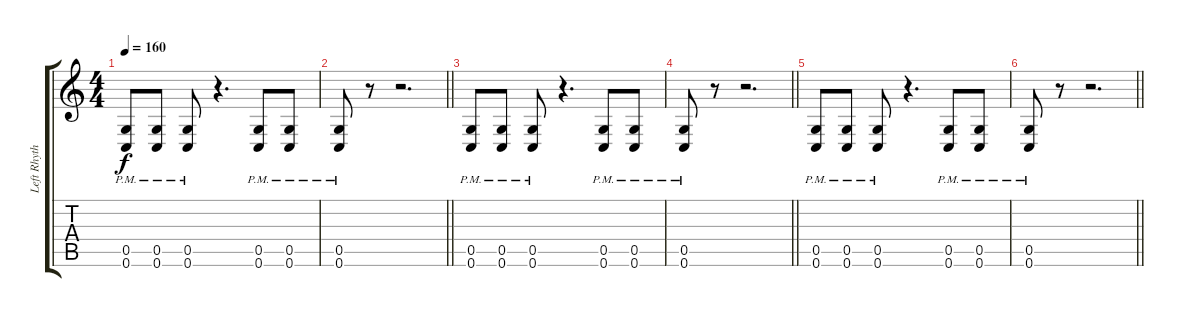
\track ("Left Rhythm" "Left Rhyth") {instrument distortionguitar}
\staff {score tabs}
\tuning (D4 A3 F3 C3 G2 C2) {hide}
\ts (4 4)
\tempo 160
\clef g2
\ks c
(0.5{pm} 0.6{pm}).8{dy f volume 8} (0.5{pm} 0.6{pm}).8 (0.5{pm} 0.6{pm}).8 r.4{d} (0.5{pm} 0.6{pm}).8 (0.5{pm} 0.6{pm}).8 |
\barLineRight lightlight
(0.5{pm} 0.6{pm}).8 r.8 r.2{d} |
(0.5{pm} 0.6{pm}).8{volume 4} (0.5{pm} 0.6{pm}).8 (0.5{pm} 0.6{pm}).8 r.4{d} (0.5{pm} 0.6{pm}).8 (0.5{pm} 0.6{pm}).8 |
\barLineRight lightlight
(0.5{pm} 0.6{pm}).8 r.8 r.2{d} |
(0.5{pm} 0.6{pm}).8{volume 0} (0.5{pm} 0.6{pm}).8 (0.5{pm} 0.6{pm}).8 r.4{d} (0.5{pm} 0.6{pm}).8 (0.5{pm} 0.6{pm}).8 |
\barLineRight lightlight
(0.5{pm} 0.6{pm}).8 r.8 r.2{d}
